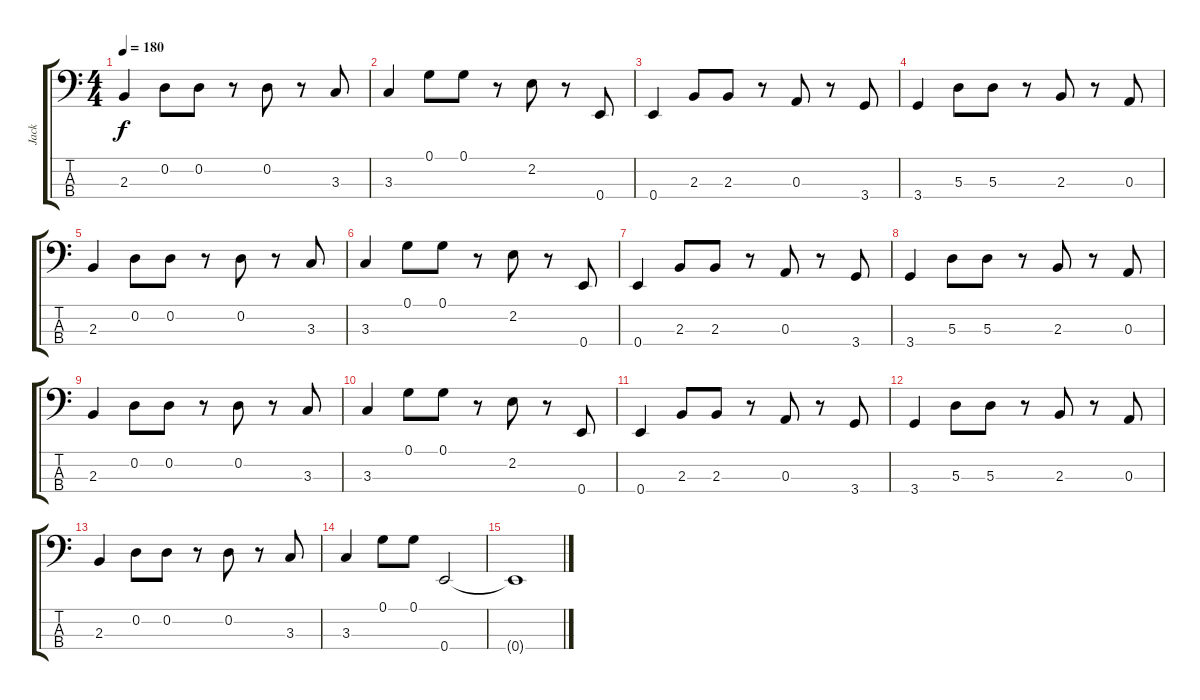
\track ("Jack" "Jack") {instrument electricbassfinger}
\staff {score tabs}
\tuning (G2 D2 A1 E1) {hide}
\ts (4 4)
\tempo 180
\clef f4
\ks c
2.3.4{dy f} 0.2.8 0.2.8 r.8 0.2.8 r.8 3.3.8 |
3.3.4 0.1.8 0.1.8 r.8 2.2.8 r.8 0.4.8 |
0.4.4 2.3.8 2.3.8 r.8 0.3.8 r.8 3.4.8 |
3.4.4 5.3.8 5.3.8 r.8 2.3.8 r.8 0.3.8 |
2.3.4 0.2.8 0.2.8 r.8 0.2.8 r.8 3.3.8 |
3.3.4 0.1.8 0.1.8 r.8 2.2.8 r.8 0.4.8 |
0.4.4 2.3.8 2.3.8 r.8 0.3.8 r.8 3.4.8 |
3.4.4 5.3.8 5.3.8 r.8 2.3.8 r.8 0.3.8 |
2.3.4 0.2.8 0.2.8 r.8 0.2.8 r.8 3.3.8 |
3.3.4 0.1.8 0.1.8 r.8 2.2.8 r.8 0.4.8 |
0.4.4 2.3.8 2.3.8 r.8 0.3.8 r.8 3.4.8 |
3.4.4 5.3.8 5.3.8 r.8 2.3.8 r.8 0.3.8 |
2.3.4 0.2.8 0.2.8 r.8 0.2.8 r.8 3.3.8 |
3.3.4 0.1.8 0.1.8 0.4.2 |
0.4{t}.1
